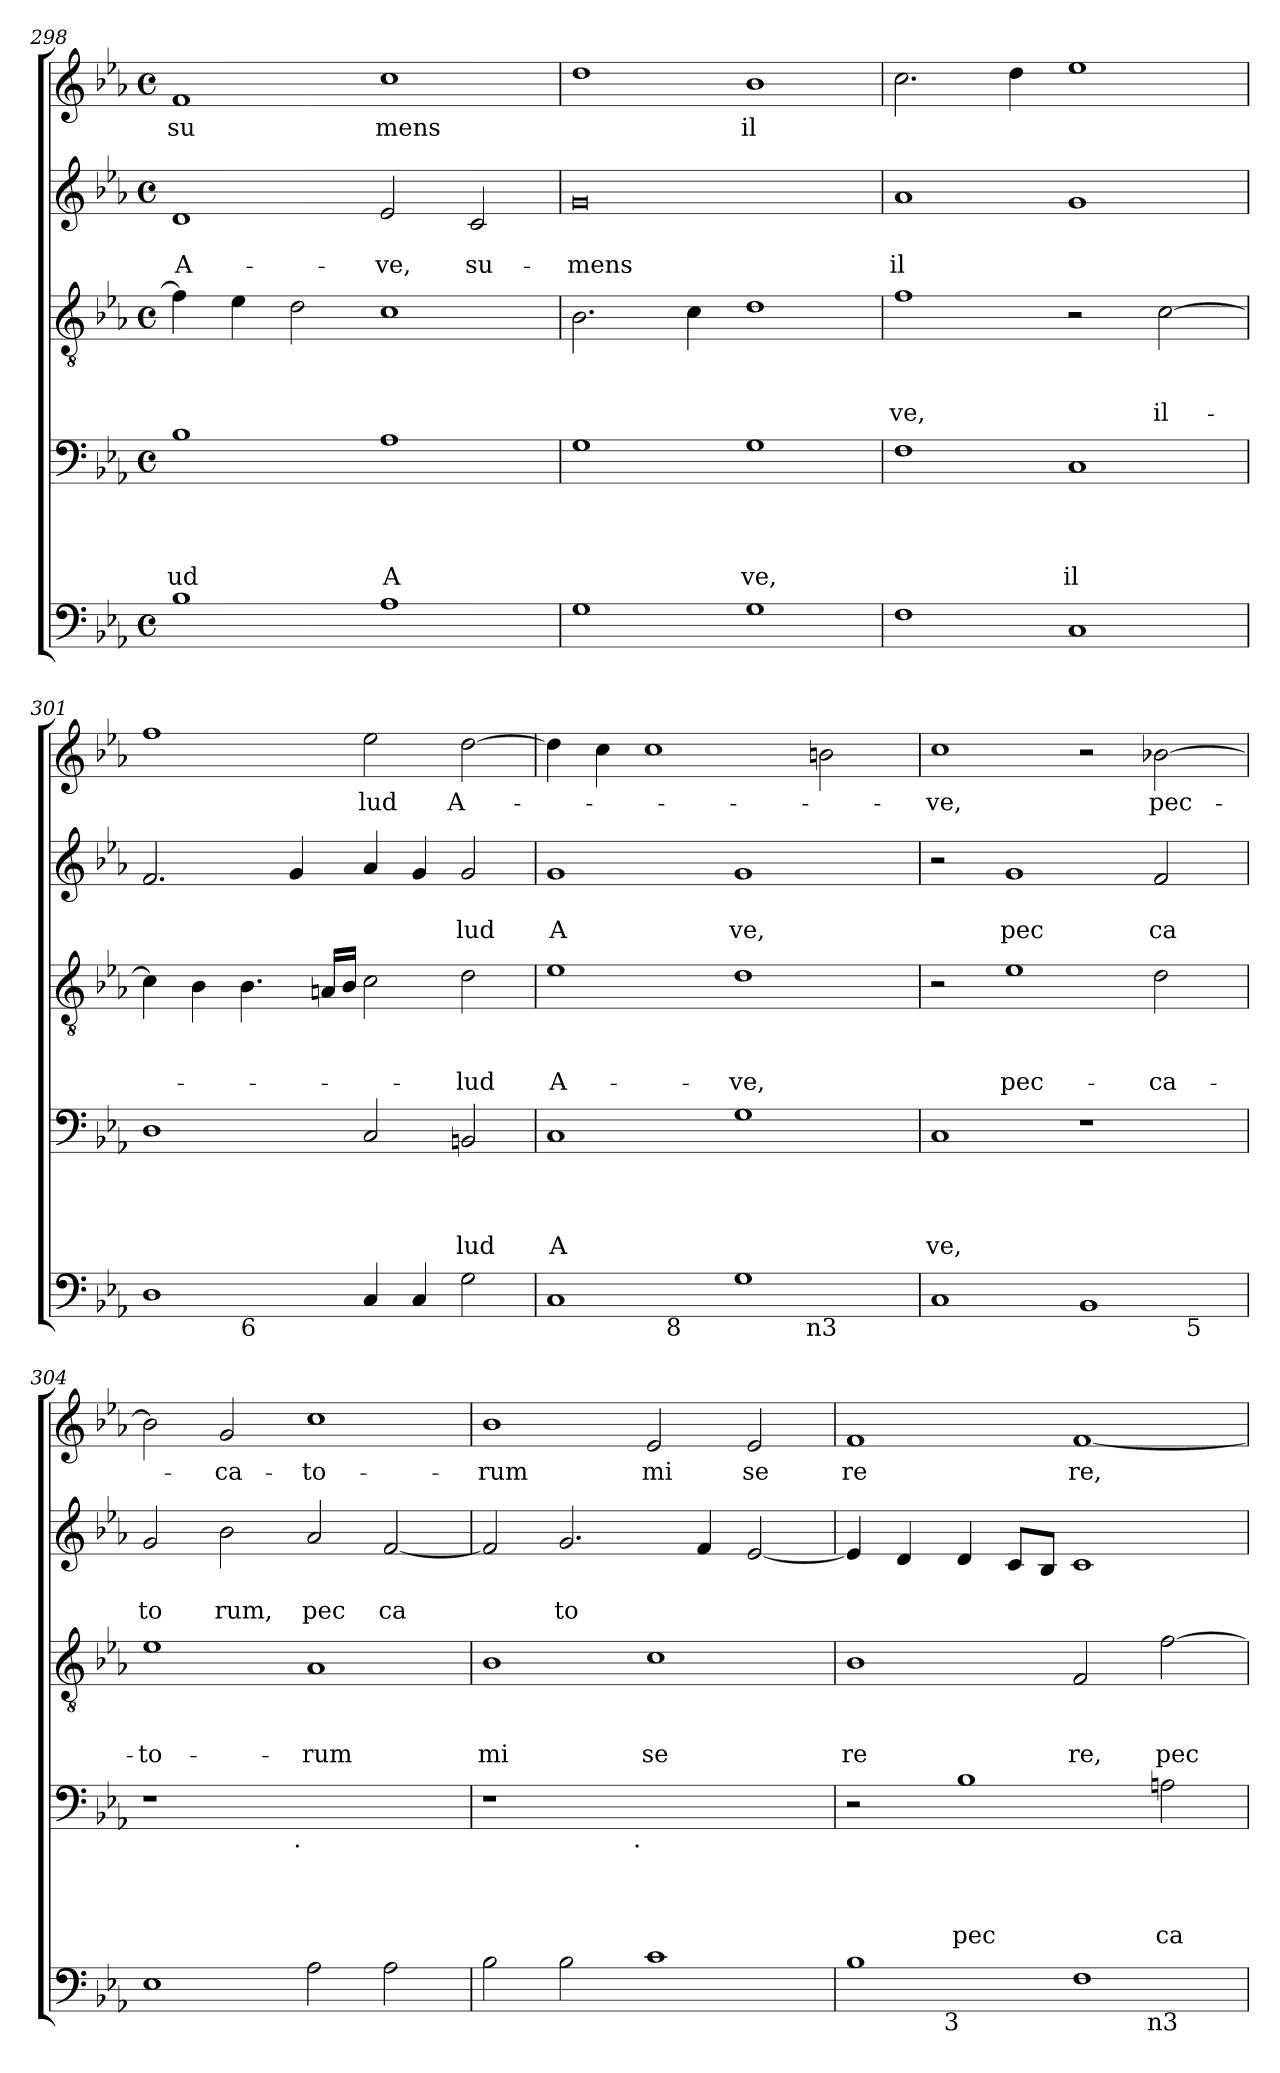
**kern	**kern	**text	**text	**text	**text	**kern	**text	**text	**text	**kern	**text	**text	**kern	**text
*part5	*part4	*part4	*part4	*part4	*part4	*part3	*part3	*part3	*part3	*part2	*part2	*part2	*part1	*part1
*staff5	*staff4	*staff4	*staff4	*staff4	*staff4	*staff3	*staff3	*staff3	*staff3	*staff2	*staff2	*staff2	*staff1	*staff1
*clefF4	*clefF4	*	*	*	*	*clefGv2	*	*	*	*clefG2	*	*	*clefG2	*
*	*ITrd-3c-5	*	*	*	*	*ITrd-3c-5	*	*	*	*ITrd-3c-5	*	*	*ITrd-3c-5	*
*k[b-e-a-]	*k[b-e-a-d-]	*	*	*	*	*k[b-e-a-d-]	*	*	*	*k[b-e-a-d-]	*	*	*k[b-e-a-d-]	*
*E-:	*A-:	*	*	*	*	*A-:	*	*	*	*A-:	*	*	*A-:	*
*M4/4	*M4/4	*	*	*	*	*M4/4	*	*	*	*M4/4	*	*	*M4/4	*
*met(c)	*met(c)	*	*	*	*	*met(c)	*	*	*	*met(c)	*	*	*met(c)	*
=298	=298	=298	=298	=298	=298	=298	=298	=298	=298	=298	=298	=298	=298	=298
!	!	!	!	!	!LO:LY:b	!	!	!	!	!	!	!LO:LY:b	!	!LO:LY:b
1B-	1e-	.	.	.	ud	4b-\]	.	.	.	1g	.	A-	1b-	su
.	.	.	.	.	.	4a-\	.	.	.	.	.	.	.	.
.	.	.	.	.	.	2g\	.	.	.	.	.	.	.	.
!	!	!	!	!	!LO:LY:b	!	!	!	!	!	!	!LO:LY:b	!	!LO:LY:b
1A-	1d-	.	.	.	A	1f	.	.	.	2a-/	.	-ve,	1ff	mens
!	!	!	!	!	!	!	!	!	!	!	!	!LO:LY:b	!	!
.	.	.	.	.	.	.	.	.	.	2f/	.	su-	.	.
=299	=299	=299	=299	=299	=299	=299	=299	=299	=299	=299	=299	=299	=299	=299
!	!	!	!	!	!	!	!	!	!	!	!	!LO:LY:b	!	!
1G	1c	.	.	.	.	2.e-\	.	.	.	0cc	.	-mens	1gg	.
.	.	.	.	.	.	4f\	.	.	.	.	.	.	.	.
!	!	!	!	!	!LO:LY:b	!	!	!	!	!	!	!	!	!LO:LY:b
1G	1c	.	.	.	ve,	1g	.	.	.	.	.	.	1ee-	il
!!LO:LB:g=z
=300	=300	=300	=300	=300	=300	=300	=300	=300	=300	=300	=300	=300	=300	=300
!	!	!	!	!	!	!	!	!	!LO:LY:b	!	!	!LO:LY:b	!	!
1F	1B-	.	.	.	.	1b-	.	.	ve,	1dd-	.	il	2.ff\	.
.	.	.	.	.	.	.	.	.	.	.	.	.	4gg\	.
!	!	!	!	!	!LO:LY:b	!	!	!	!	!	!	!	!	!
1C	1F	.	.	.	il	2r	.	.	.	1cc	.	.	1aa-	.
!	!	!	!	!	!	!	!	!	!LO:LY:b	!	!	!	!	!
.	.	.	.	.	.	[>2f\	.	.	il-	.	.	.	.	.
=301	=301	=301	=301	=301	=301	=301	=301	=301	=301	=301	=301	=301	=301	=301
*^	*	*	*	*	*	*	*	*	*	*	*	*	*	*
1D	2ryy	1G	.	.	.	.	4f\]	.	.	.	2.b-/	.	.	1bb-	.
.	.	.	.	.	.	.	4e-\	.	.	.	.	.	.	.	.
!	!LO:TX:b:t=6	!	!	!	!	!	!	!	!	!	!	!	!	!	!
.	1.ryy	.	.	.	.	.	4.e-\	.	.	.	.	.	.	.	.
.	.	.	.	.	.	.	.	.	.	.	4cc/	.	.	.	.
.	.	.	.	.	.	.	16dn/LL	.	.	.	.	.	.	.	.
.	.	.	.	.	.	.	16e-/JJ	.	.	.	.	.	.	.	.
!	!	!	!	!	!	!	!	!	!	!	!	!	!	!	!LO:LY:b
4C</	.	2F/	.	.	.	.	2f\	.	.	.	4dd-/	.	.	2aa-\	lud
4C</	.	.	.	.	.	.	.	.	.	.	4cc/	.	.	.	.
!	!	!	!	!	!	!LO:LY:b	!	!	!	!LO:LY:b	!	!	!LO:LY:b	!	!LO:LY:b
2G\	.	2En/	.	.	.	lud	2g\	.	.	-lud	2cc/	.	lud	[>2gg\	A-
=302	=302	=302	=302	=302	=302	=302	=302	=302	=302	=302	=302	=302	=302	=302	=302
!	!	!	!	!	!	!LO:LY:b	!	!	!	!LO:LY:b	!	!	!LO:LY:b	!	!
*	*^	*	*	*	*	*	*	*	*	*	*	*	*	*	*
1C	2ryy	1ryy	1F	.	.	.	A	1a-	.	.	A-	1cc	.	A	4gg\]	.
.	.	.	.	.	.	.	.	.	.	.	.	.	.	.	4ff\	.
.	16ryy	.	.	.	.	.	.	.	.	.	.	.	.	.	1ff	.
!	!LO:TX:b:t=8	!	!	!	!	!	!	!	!	!	!	!	!	!	!	!
.	1ryy	.	.	.	.	.	.	.	.	.	.	.	.	.	.	.
!	!	!	!	!	!	!	!	!	!	!	!LO:LY:b	!	!	!LO:LY:b	!	!
1G>	.	4...ryy	1c	.	.	.	.	1g	.	.	-ve,	1cc	.	ve,	.	.
!	!	!LO:TX:b:t=n3	!	!	!	!	!	!	!	!	!	!	!	!	!	!
.	.	2ryy	.	.	.	.	.	.	.	.	.	.	.	.	.	.
.	.	.	.	.	.	.	.	.	.	.	.	.	.	.	2een\	.
.	4..ryy	.	.	.	.	.	.	.	.	.	.	.	.	.	.	.
.	.	32ryy	.	.	.	.	.	.	.	.	.	.	.	.	.	.
=303	=303	=303	=303	=303	=303	=303	=303	=303	=303	=303	=303	=303	=303	=303	=303	=303
!	!	!	!	!	!	!	!LO:LY:b	!	!	!	!	!	!	!	!	!LO:LY:b
*	*v	*v	*	*	*	*	*	*	*	*	*	*	*	*	*	*
1C	1ryy	1F	.	.	.	ve,	2r	.	.	.	2r	.	.	1ff	-ve,
!	!	!	!	!	!	!	!	!	!	!LO:LY:b	!	!	!LO:LY:b	!	!
.	.	.	.	.	.	.	1a-	.	.	pec-	1cc	.	pec	.	.
1BB-<	2ryy	1r	.	.	.	.	.	.	.	.	.	.	.	2r	.
!	!	!	!	!	!	!	!	!	!	!LO:LY:b	!	!	!LO:LY:b	!	!LO:LY:b
.	8ryy	.	.	.	.	.	2g\	.	.	-ca-	2b-/	.	ca	[>2ee-X\	pec-
!	!LO:TX:b:t=5	!	!	!	!	!	!	!	!	!	!	!	!	!	!
.	4.ryy	.	.	.	.	.	.	.	.	.	.	.	.	.	.
=304	=304	=304	=304	=304	=304	=304	=304	=304	=304	=304	=304	=304	=304	=304	=304
!	!	!	!	!	!	!	!	!	!	!LO:LY:b	!	!	!LO:LY:b	!	!
*v	*v	*^	*	*	*	*	*	*	*	*	*	*	*	*	*
1E-	1r	2ryy	.	.	.	.	1a-	.	.	-to-	2cc/	.	to	2ee-\]	.
!	!	!	!	!	!	!	!	!	!	!	!	!	!LO:LY:b	!	!LO:LY:b
.	.	4...ryy	.	.	.	.	.	.	.	.	2ee-\	.	rum,	2cc/	-ca-
!	!	!LO:TX:b:t=.	!	!	!	!	!	!	!	!	!	!	!	!	!
.	.	1ryy	.	.	.	.	.	.	.	.	.	.	.	.	.
!	!	!	!	!	!	!	!	!	!	!LO:LY:b	!	!	!LO:LY:b	!	!LO:LY:b
2A-\	1ryy	.	.	.	.	.	1d-	.	.	-rum	2dd-/	.	pec	1ff	-to-
!	!	!	!	!	!	!	!	!	!	!	!	!	!LO:LY:b	!	!
2A->\	.	.	.	.	.	.	.	.	.	.	[>2b-/	.	ca	.	.
.	.	32ryy	.	.	.	.	.	.	.	.	.	.	.	.	.
!!LO:PB:g=z
=305	=305	=305	=305	=305	=305	=305	=305	=305	=305	=305	=305	=305	=305	=305	=305
!	!	!	!	!	!	!	!	!	!	!LO:LY:b	!	!	!	!	!LO:LY:b
2B-\	1r	2ryy	.	.	.	.	1e-	.	.	mi	2b-/]	.	.	1ee-	-rum
!	!	!	!	!	!	!	!	!	!	!	!	!	!LO:LY:b	!	!
2B->\	.	4...ryy	.	.	.	.	.	.	.	.	2.cc/	.	to	.	.
!	!	!LO:TX:b:t=.	!	!	!	!	!	!	!	!	!	!	!	!	!
.	.	1ryy	.	.	.	.	.	.	.	.	.	.	.	.	.
!	!	!	!	!	!	!	!	!	!	!LO:LY:b	!	!	!	!	!LO:LY:b
1c	1ryy	.	.	.	.	.	1f	.	.	se	.	.	.	2a-/	mi
.	.	.	.	.	.	.	.	.	.	.	4b-/	.	.	.	.
!	!	!	!	!	!	!	!	!	!	!	!	!	!	!	!LO:LY:b
.	.	.	.	.	.	.	.	.	.	.	[<2a-/	.	.	2a-/	se
.	.	32ryy	.	.	.	.	.	.	.	.	.	.	.	.	.
=306	=306	=306	=306	=306	=306	=306	=306	=306	=306	=306	=306	=306	=306	=306	=306
!	!	!	!	!	!	!	!	!	!	!LO:LY:b	!	!	!	!	!LO:LY:b
*^	*v	*v	*	*	*	*	*	*	*	*	*	*	*	*	*
1B->	4...ryy	2r	.	.	.	.	1e-	.	.	re	4a-/]	.	.	1b-	re
.	.	.	.	.	.	.	.	.	.	.	4g/	.	.	.	.
!	!LO:TX:b:t=3	!	!	!	!	!	!	!	!	!	!	!	!	!	!
.	1ryy	.	.	.	.	.	.	.	.	.	.	.	.	.	.
!	!	!	!	!	!	!LO:LY:b	!	!	!	!	!	!	!	!	!
.	.	1e-	.	.	.	pec	.	.	.	.	4g/	.	.	.	.
.	.	.	.	.	.	.	.	.	.	.	8f/L	.	.	.	.
.	.	.	.	.	.	.	.	.	.	.	8e-/J	.	.	.	.
!	!	!	!	!	!	!	!	!	!	!LO:LY:b	!	!	!	!	!LO:LY:b
1F>	.	.	.	.	.	.	2B-/	.	.	re,	1f	.	.	[<1b-	re,
!	!LO:TX:b:t=n3	!	!	!	!	!	!	!	!	!	!	!	!	!	!
.	2ryy	.	.	.	.	.	.	.	.	.	.	.	.	.	.
!	!	!	!	!	!	!LO:LY:b	!	!	!	!LO:LY:b	!	!	!	!	!
.	.	2dn\	.	.	.	ca	[>2b-\	.	.	pec	.	.	.	.	.
.	32ryy	.	.	.	.	.	.	.	.	.	.	.	.	.	.
*v	*v	*	*	*	*	*	*	*	*	*	*	*	*	*	*
=	=	=	=	=	=	=	=	=	=	=	=	=	=	=
*-	*-	*-	*-	*-	*-	*-	*-	*-	*-	*-	*-	*-	*-	*-
